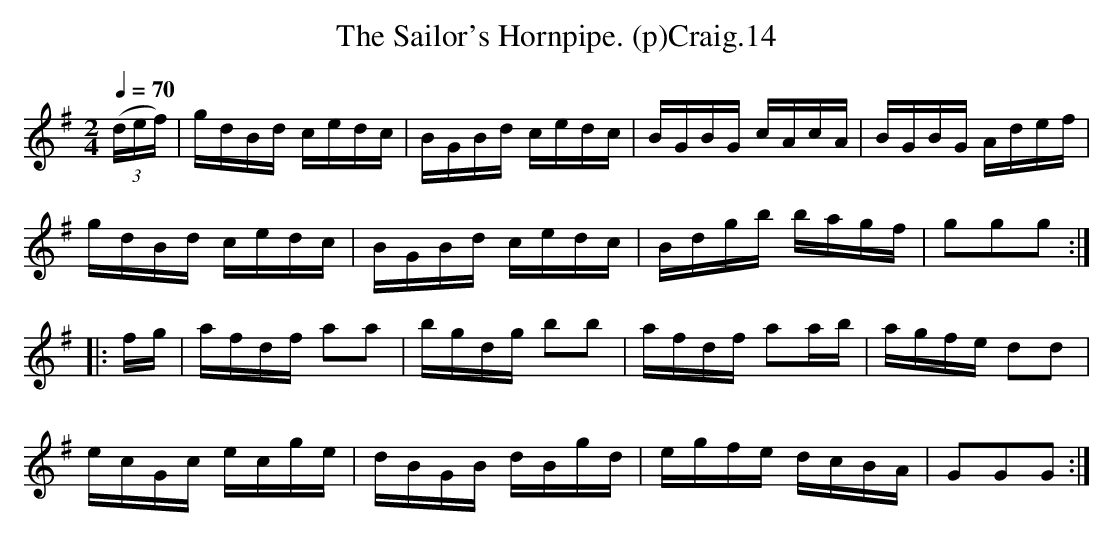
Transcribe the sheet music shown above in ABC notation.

X:1
T:Sailor's Hornpipe. (p)Craig.14, The
M:2/4
L:1/16
Q:1/4=70
K:G
((3def) | gdBd cedc | BGBd cedc | BGBG cAcA | BGBG Adef |
gdBd cedc | BGBd cedc | Bdgb bagf | g2g2g2 :|
|:fg | afdf a2a2 | bgdg b2b2 | afdf a2ab | agfe d2d2 |
ecGc ecge | dBGB dBgd | egfe dcBA | G2G2G2 :|
